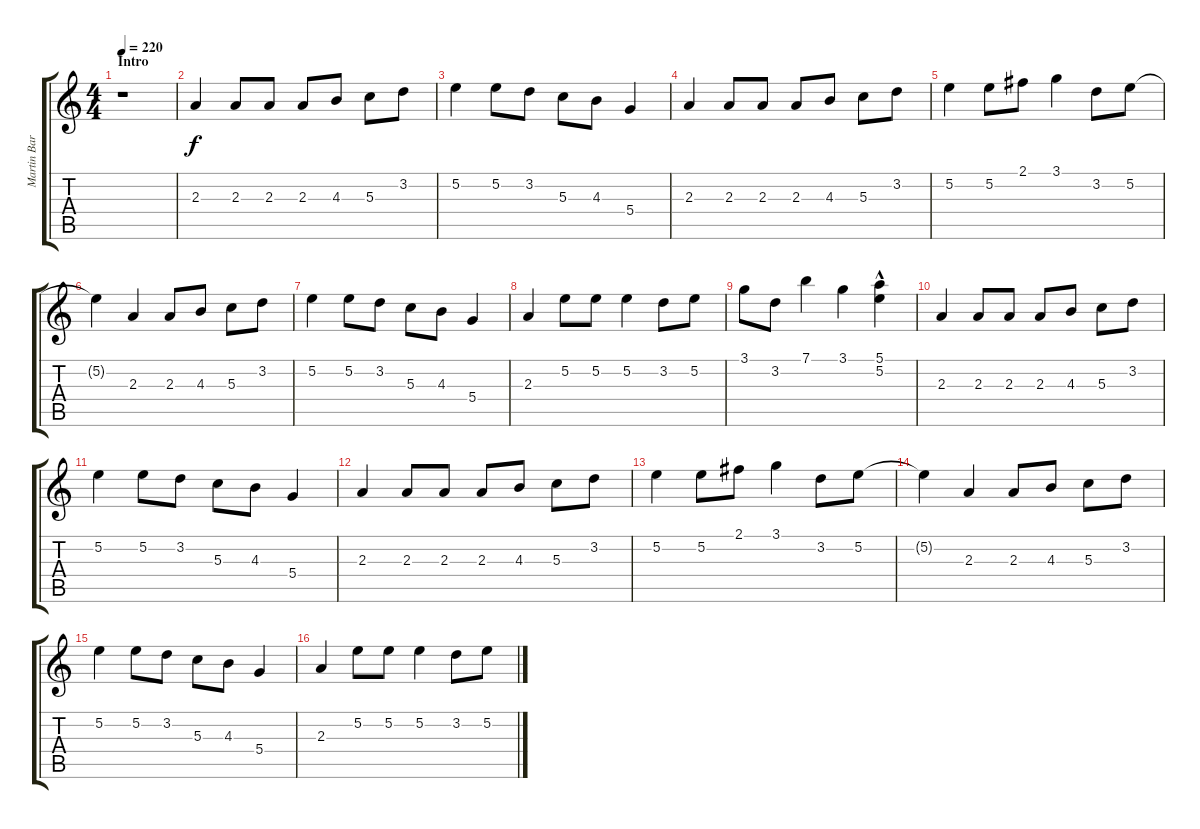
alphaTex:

\track ("Martin Barre (Electric guitar)" "Martin Bar") {instrument electricguitarjazz}
\staff {score tabs}
\tuning (E4 B3 G3 D3 A2 E2) {hide}
\ts (4 4)
\section ("" "Intro")
\tempo 220
\clef g2
\ks c
r.1{dy f instrument electricguitarjazz} |
2.3.4 2.3.8 2.3.8 2.3.8 4.3.8 5.3.8 3.2.8 |
5.2.4 5.2.8 3.2.8 5.3.8 4.3.8 5.4.4 |
2.3.4 2.3.8 2.3.8 2.3.8 4.3.8 5.3.8 3.2.8 |
5.2.4 5.2.8 2.1.8 3.1.4 3.2.8 5.2.8 |
5.2{t}.4 2.3.4 2.3.8 4.3.8 5.3.8 3.2.8 |
5.2.4 5.2.8 3.2.8 5.3.8 4.3.8 5.4.4 |
2.3.4 5.2.8 5.2.8 5.2.4 3.2.8 5.2.8 |
3.1.8 3.2.8 7.1.4 3.1.4 (5.1 5.2{hac}).4 |
2.3.4 2.3.8 2.3.8 2.3.8 4.3.8 5.3.8 3.2.8 |
5.2.4 5.2.8 3.2.8 5.3.8 4.3.8 5.4.4 |
2.3.4 2.3.8 2.3.8 2.3.8 4.3.8 5.3.8 3.2.8 |
5.2.4 5.2.8 2.1.8 3.1.4 3.2.8 5.2.8 |
5.2{t}.4 2.3.4 2.3.8 4.3.8 5.3.8 3.2.8 |
5.2.4 5.2.8 3.2.8 5.3.8 4.3.8 5.4.4 |
2.3.4 5.2.8 5.2.8 5.2.4 3.2.8 5.2.8
